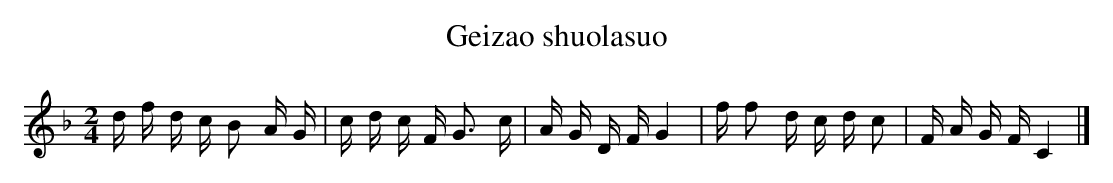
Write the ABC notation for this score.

X:1
T: Geizao shuolasuo
L: 1/16
M: 2/4
K: F
d f d c B2 A G [I:setbarnb 1]|
c d c F2< G2 c |
A G D FG4 |
f f2 d c d c2 |
F A G FC4 |]
